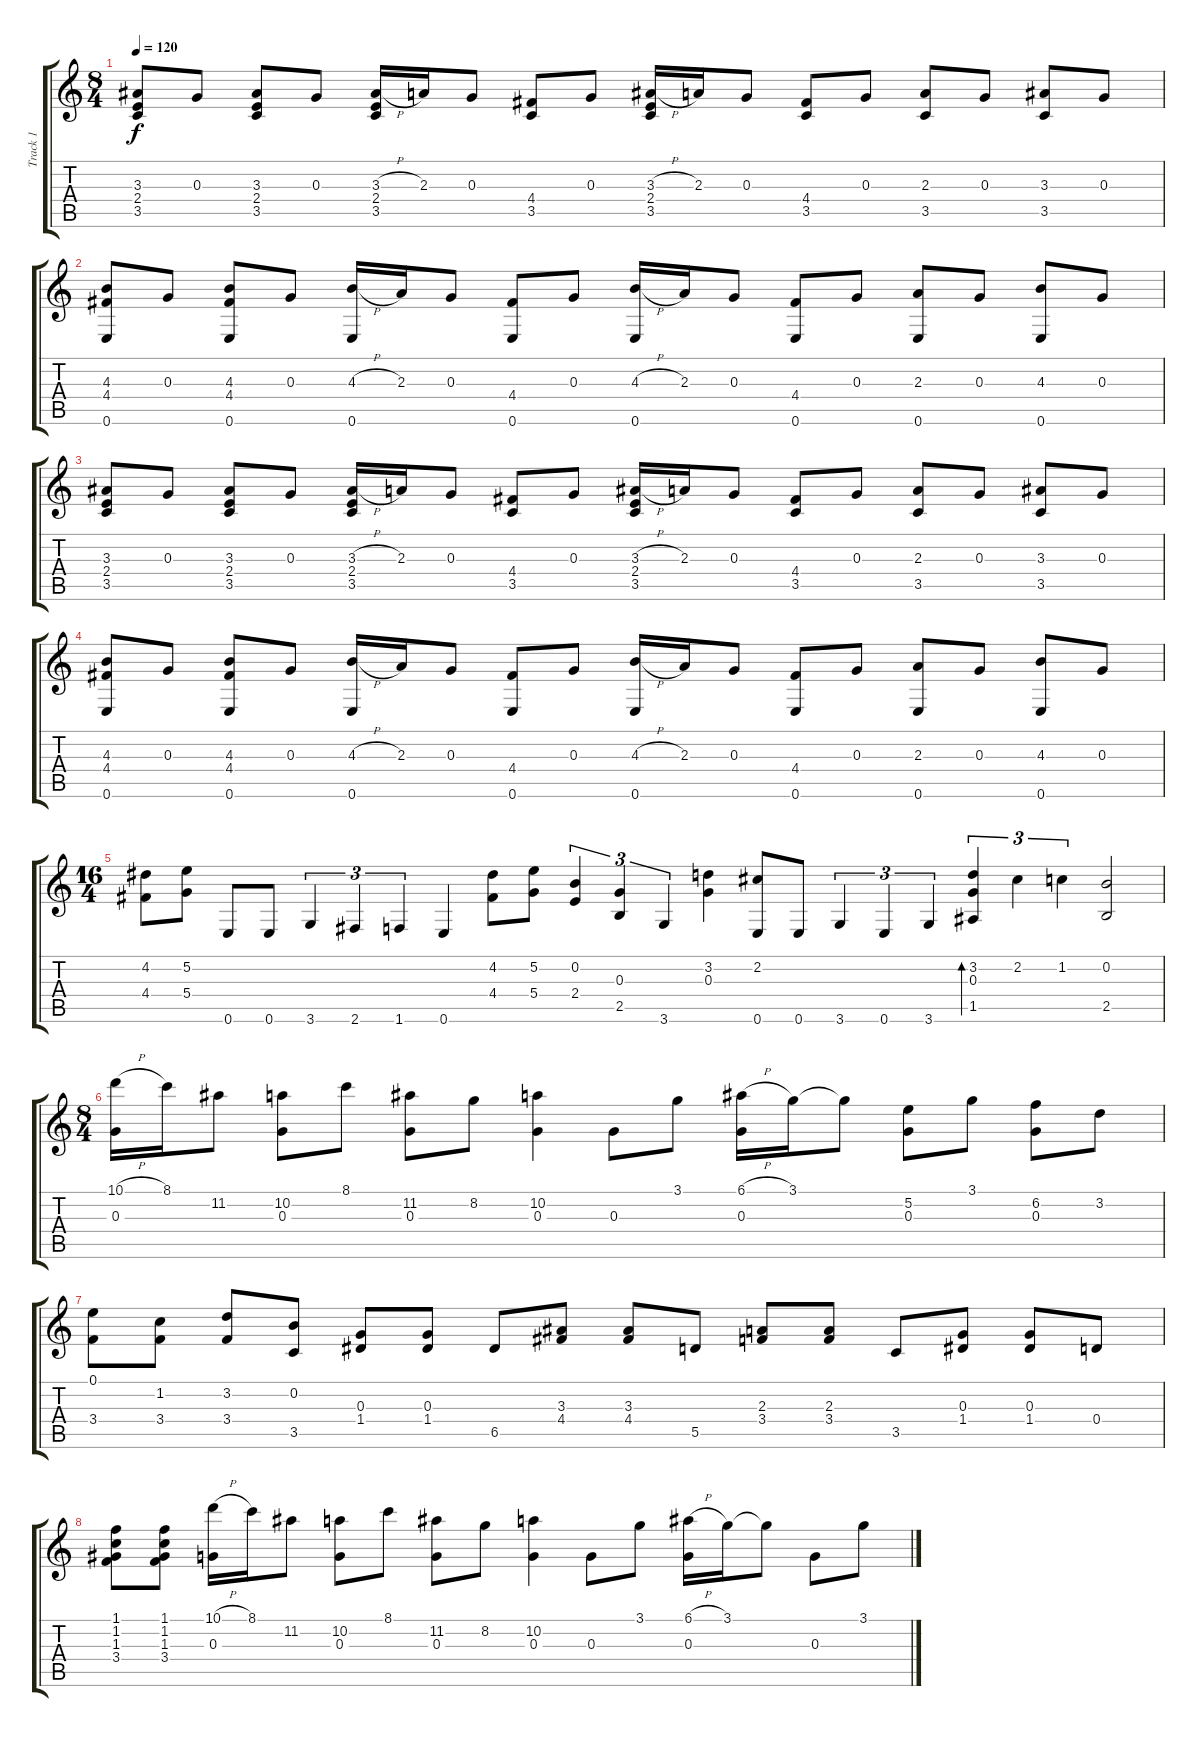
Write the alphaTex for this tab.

\track ("Track 1" "Track 1") {instrument acousticguitarsteel}
\staff {score tabs}
\tuning (E4 B3 G3 D3 A2 E2) {hide}
\ts (8 4)
\tempo 120
\clef g2
\ks c
(3.3 2.4 3.5).8{dy f} 0.3.8 (3.3 2.4 3.5).8 0.3.8 (3.3{h} 2.4 3.5).16 2.3.16 0.3.8 (4.4 3.5).8 0.3.8 (3.3{h} 2.4 3.5).16 2.3.16 0.3.8 (4.4 3.5).8 0.3.8 (2.3 3.5).8 0.3.8 (3.3 3.5).8 0.3.8 |
(4.3 4.4 0.6).8 0.3.8 (4.3 4.4 0.6).8 0.3.8 (4.3{h} 0.6).16 2.3.16 0.3.8 (4.4 0.6).8 0.3.8 (4.3{h} 0.6).16 2.3.16 0.3.8 (4.4 0.6).8 0.3.8 (2.3 0.6).8 0.3.8 (4.3 0.6).8 0.3.8 |
(3.3 2.4 3.5).8 0.3.8 (3.3 2.4 3.5).8 0.3.8 (3.3{h} 2.4 3.5).16 2.3.16 0.3.8 (4.4 3.5).8 0.3.8 (3.3{h} 2.4 3.5).16 2.3.16 0.3.8 (4.4 3.5).8 0.3.8 (2.3 3.5).8 0.3.8 (3.3 3.5).8 0.3.8 |
(4.3 4.4 0.6).8 0.3.8 (4.3 4.4 0.6).8 0.3.8 (4.3{h} 0.6).16 2.3.16 0.3.8 (4.4 0.6).8 0.3.8 (4.3{h} 0.6).16 2.3.16 0.3.8 (4.4 0.6).8 0.3.8 (2.3 0.6).8 0.3.8 (4.3 0.6).8 0.3.8 |
\ts (16 4)
(4.2 4.4).8 (5.2 5.4).8 0.6.8 0.6.8 3.6.4{tu (3 2)} 2.6.4{tu (3 2)} 1.6.4{tu (3 2)} 0.6.4 (4.2 4.4).8 (5.2 5.4).8 (0.2 2.4).4{tu (3 2)} (0.3 2.5).4{tu (3 2)} 3.6.4{tu (3 2)} (3.2 0.3).4 (2.2 0.6).8 0.6.8 3.6.4{tu (3 2)} 0.6.4{tu (3 2)} 3.6.4{tu (3 2)} (3.2 0.3 1.5).4{tu (3 2) bd 30} 2.2.4{tu (3 2)} 1.2.4{tu (3 2)} (0.2 2.5).2 |
\ts (8 4)
(10.1{h} 0.3).16 8.1.16 11.2.8 (10.2 0.3).8 8.1.8 (11.2 0.3).8 8.2.8 (10.2 0.3).4 0.3.8 3.1.8 (6.1{h} 0.3).16 3.1.16 3.1{t}.8 (5.2 0.3).8 3.1.8 (6.2 0.3).8 3.2.8 |
(0.1 3.4).8 (1.2 3.4).8 (3.2 3.4).8 (0.2 3.5).8 (0.3 1.4).8 (0.3 1.4).8 6.5.8 (3.3 4.4).8 (3.3 4.4).8 5.5.8 (2.3 3.4).8 (2.3 3.4).8 3.5.8 (0.3 1.4).8 (0.3 1.4).8 0.4.8 |
(1.1 1.2 1.3 3.4).8 (1.1 1.2 1.3 3.4).8 (10.1{h} 0.3).16 8.1.16 11.2.8 (10.2 0.3).8 8.1.8 (11.2 0.3).8 8.2.8 (10.2 0.3).4 0.3.8 3.1.8 (6.1{h} 0.3).16 3.1.16 3.1{t}.8 0.3.8 3.1.8
